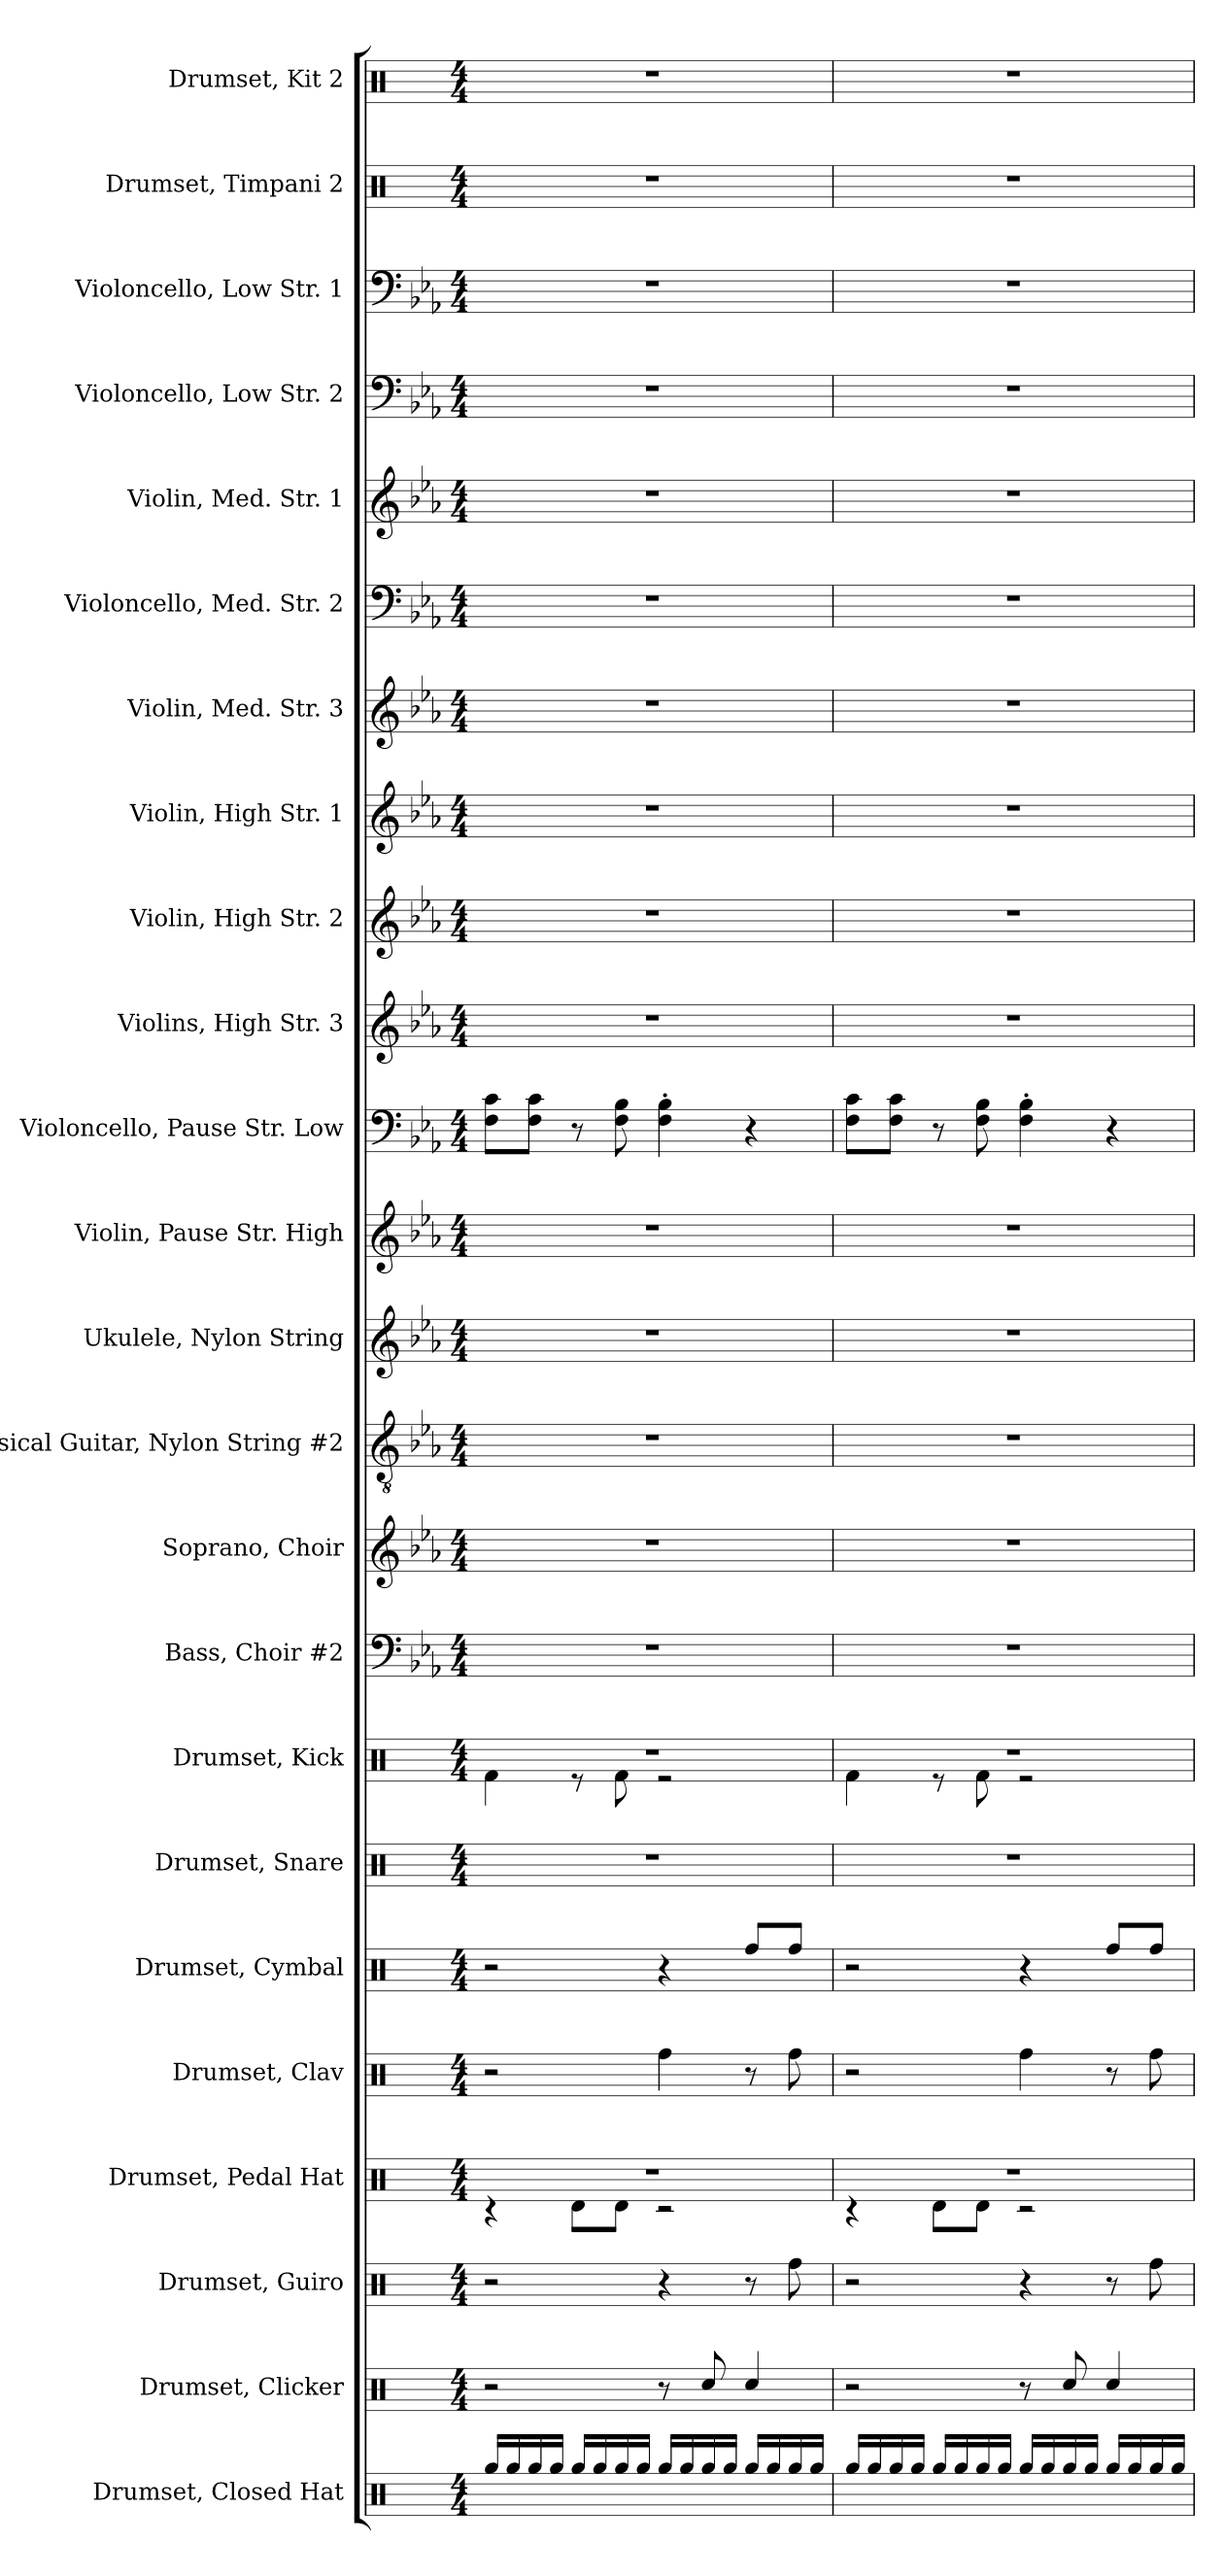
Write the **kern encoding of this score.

**kern	**kern	**kern	**kern	**kern	**kern	**kern	**kern	**kern	**kern	**kern	**kern	**kern	**kern	**kern	**kern	**kern	**kern	**kern	**kern	**kern	**kern	**kern	**kern
*part24	*part23	*part22	*part21	*part20	*part19	*part18	*part17	*part16	*part15	*part14	*part13	*part12	*part11	*part10	*part9	*part8	*part7	*part6	*part5	*part4	*part3	*part2	*part1
*staff24	*staff23	*staff22	*staff21	*staff20	*staff19	*staff18	*staff17	*staff16	*staff15	*staff14	*staff13	*staff12	*staff11	*staff10	*staff9	*staff8	*staff7	*staff6	*staff5	*staff4	*staff3	*staff2	*staff1
*I"Drumset, Closed Hat	*I"Drumset, Clicker	*I"Drumset, Guiro	*I"Drumset, Pedal Hat	*I"Drumset, Clav	*I"Drumset, Cymbal	*I"Drumset, Snare	*I"Drumset, Kick	*I"Bass, Choir #2	*I"Soprano, Choir	*I"Classical Guitar, Nylon String #2	*I"Ukulele, Nylon String	*I"Violin, Pause Str. High	*I"Violoncello, Pause Str. Low	*I"Violins, High Str. 3	*I"Violin, High Str. 2	*I"Violin, High Str. 1	*I"Violin, Med. Str. 3	*I"Violoncello, Med. Str. 2	*I"Violin, Med. Str. 1	*I"Violoncello, Low Str. 2	*I"Violoncello, Low Str. 1	*I"Drumset, Timpani 2	*I"Drumset, Kit 2
*I'D. Set	*I'D. Set	*I'D. Set	*I'D. Set	*I'D. Set	*I'D. Set	*I'D. Set	*I'D. Set	*I'B.	*I'S.	*I'Guit.	*I'Uk.	*I'Vln.	*I'Vc.	*I'Vlns.	*I'Vln.	*I'Vln.	*I'Vln.	*I'Vc.	*I'Vln.	*I'Vc.	*I'Vc.	*I'D. Set	*I'D. Set
*clefX	*clefX	*clefX	*clefX	*clefX	*clefX	*clefX	*clefX	*clefF4	*clefG2	*clefGv2	*clefG2	*clefG2	*clefF4	*clefG2	*clefG2	*clefG2	*clefG2	*clefF4	*clefG2	*clefF4	*clefF4	*clefX	*clefX
*k[]	*k[]	*k[]	*k[]	*k[]	*k[]	*k[]	*k[]	*k[b-e-a-]	*k[b-e-a-]	*k[b-e-a-]	*k[b-e-a-]	*k[b-e-a-]	*k[b-e-a-]	*k[b-e-a-]	*k[b-e-a-]	*k[b-e-a-]	*k[b-e-a-]	*k[b-e-a-]	*k[b-e-a-]	*k[b-e-a-]	*k[b-e-a-]	*k[]	*k[]
*M4/4	*M4/4	*M4/4	*M4/4	*M4/4	*M4/4	*M4/4	*M4/4	*M4/4	*M4/4	*M4/4	*M4/4	*M4/4	*M4/4	*M4/4	*M4/4	*M4/4	*M4/4	*M4/4	*M4/4	*M4/4	*M4/4	*M4/4	*M4/4
*MM130	*MM130	*MM130	*MM130	*MM130	*MM130	*MM130	*MM130	*MM130	*MM130	*MM130	*MM130	*MM130	*MM130	*MM130	*MM130	*MM130	*MM130	*MM130	*MM130	*MM130	*MM130	*MM130	*MM130
=1	=1	=1	=1	=1	=1	=1	=1	=1	=1	=1	=1	=1	=1	=1	=1	=1	=1	=1	=1	=1	=1	=1	=1
*	*	*	*^	*	*	*	*^	*	*	*	*	*	*	*	*	*	*	*	*	*	*	*	*
16Rgg/LL	2r	2r	1r	4r	2r	2r	1r	1r	4Rf\	1r	1r	1r	1r	1r	8F\ 8c\L	1r	1r	1r	1r	1r	1r	1r	1r	1r	1r
16Rgg/	.	.	.	.	.	.	.	.	.	.	.	.	.	.	.	.	.	.	.	.	.	.	.	.	.
16Rgg/	.	.	.	.	.	.	.	.	.	.	.	.	.	.	8F\ 8c\J	.	.	.	.	.	.	.	.	.	.
16Rgg/JJ	.	.	.	.	.	.	.	.	.	.	.	.	.	.	.	.	.	.	.	.	.	.	.	.	.
16Rgg/LL	.	.	.	8Rd\L	.	.	.	.	8r	.	.	.	.	.	8r	.	.	.	.	.	.	.	.	.	.
16Rgg/	.	.	.	.	.	.	.	.	.	.	.	.	.	.	.	.	.	.	.	.	.	.	.	.	.
16Rgg/	.	.	.	8Rd\J	.	.	.	.	8Rf\	.	.	.	.	.	8F\ 8B-\	.	.	.	.	.	.	.	.	.	.
16Rgg/JJ	.	.	.	.	.	.	.	.	.	.	.	.	.	.	.	.	.	.	.	.	.	.	.	.	.
16Rgg/LL	8r	4r	.	2r	4Rff\	4r	.	.	2r	.	.	.	.	.	4F\' 4B-\'	.	.	.	.	.	.	.	.	.	.
16Rgg/	.	.	.	.	.	.	.	.	.	.	.	.	.	.	.	.	.	.	.	.	.	.	.	.	.
16Rgg/	8Rcc/	.	.	.	.	.	.	.	.	.	.	.	.	.	.	.	.	.	.	.	.	.	.	.	.
16Rgg/JJ	.	.	.	.	.	.	.	.	.	.	.	.	.	.	.	.	.	.	.	.	.	.	.	.	.
16Rgg/LL	4Rcc/	8r	.	.	8r	8Rff/L	.	.	.	.	.	.	.	.	4r	.	.	.	.	.	.	.	.	.	.
16Rgg/	.	.	.	.	.	.	.	.	.	.	.	.	.	.	.	.	.	.	.	.	.	.	.	.	.
16Rgg/	.	8Rff\	.	.	8Rff\	8Rff/J	.	.	.	.	.	.	.	.	.	.	.	.	.	.	.	.	.	.	.
16Rgg/JJ	.	.	.	.	.	.	.	.	.	.	.	.	.	.	.	.	.	.	.	.	.	.	.	.	.
!!LO:PB:g=z
=2	=2	=2	=2	=2	=2	=2	=2	=2	=2	=2	=2	=2	=2	=2	=2	=2	=2	=2	=2	=2	=2	=2	=2	=2	=2
16Rgg/LL	2r	2r	1r	4r	2r	2r	1r	1r	4Rf\	1r	1r	1r	1r	1r	8F\ 8c\L	1r	1r	1r	1r	1r	1r	1r	1r	1r	1r
16Rgg/	.	.	.	.	.	.	.	.	.	.	.	.	.	.	.	.	.	.	.	.	.	.	.	.	.
16Rgg/	.	.	.	.	.	.	.	.	.	.	.	.	.	.	8F\ 8c\J	.	.	.	.	.	.	.	.	.	.
16Rgg/JJ	.	.	.	.	.	.	.	.	.	.	.	.	.	.	.	.	.	.	.	.	.	.	.	.	.
16Rgg/LL	.	.	.	8Rd\L	.	.	.	.	8r	.	.	.	.	.	8r	.	.	.	.	.	.	.	.	.	.
16Rgg/	.	.	.	.	.	.	.	.	.	.	.	.	.	.	.	.	.	.	.	.	.	.	.	.	.
16Rgg/	.	.	.	8Rd\J	.	.	.	.	8Rf\	.	.	.	.	.	8F\ 8B-\	.	.	.	.	.	.	.	.	.	.
16Rgg/JJ	.	.	.	.	.	.	.	.	.	.	.	.	.	.	.	.	.	.	.	.	.	.	.	.	.
16Rgg/LL	8r	4r	.	2r	4Rff\	4r	.	.	2r	.	.	.	.	.	4F\' 4B-\'	.	.	.	.	.	.	.	.	.	.
16Rgg/	.	.	.	.	.	.	.	.	.	.	.	.	.	.	.	.	.	.	.	.	.	.	.	.	.
16Rgg/	8Rcc/	.	.	.	.	.	.	.	.	.	.	.	.	.	.	.	.	.	.	.	.	.	.	.	.
16Rgg/JJ	.	.	.	.	.	.	.	.	.	.	.	.	.	.	.	.	.	.	.	.	.	.	.	.	.
16Rgg/LL	4Rcc/	8r	.	.	8r	8Rff/L	.	.	.	.	.	.	.	.	4r	.	.	.	.	.	.	.	.	.	.
16Rgg/	.	.	.	.	.	.	.	.	.	.	.	.	.	.	.	.	.	.	.	.	.	.	.	.	.
16Rgg/	.	8Rff\	.	.	8Rff\	8Rff/J	.	.	.	.	.	.	.	.	.	.	.	.	.	.	.	.	.	.	.
16Rgg/JJ	.	.	.	.	.	.	.	.	.	.	.	.	.	.	.	.	.	.	.	.	.	.	.	.	.
*	*	*	*v	*v	*	*	*	*v	*v	*	*	*	*	*	*	*	*	*	*	*	*	*	*	*	*
=	=	=	=	=	=	=	=	=	=	=	=	=	=	=	=	=	=	=	=	=	=	=	=
*-	*-	*-	*-	*-	*-	*-	*-	*-	*-	*-	*-	*-	*-	*-	*-	*-	*-	*-	*-	*-	*-	*-	*-
